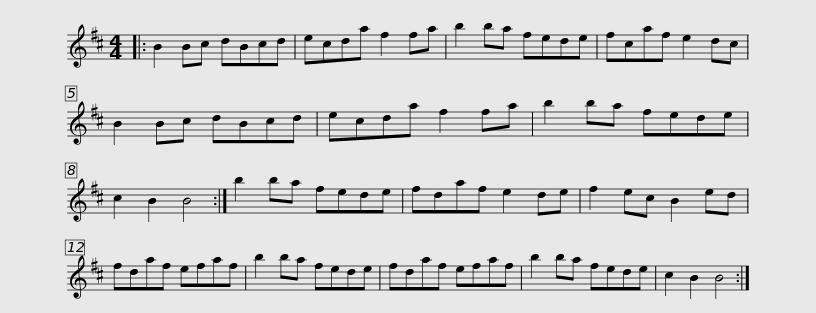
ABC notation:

X:1
L:1/8
M:4/4
I:linebreak $
K:Bmin
V:1 treble
V:1
|: B2 Bc dBcd | ecda f2 fa | b2 ba fede | fcaf e2 dc | B2 Bc dBcd | %5
 ecda f2 fa |$ b2 ba fede | c2 B2 B4 :| b2 ba fede | fdaf e2 de | %10
 f2 ec B2 ed | fdaf efaf |$ b2 ba fede | fdaf efaf | b2 ba fede | %15
 c2 B2 B4 :| %16
